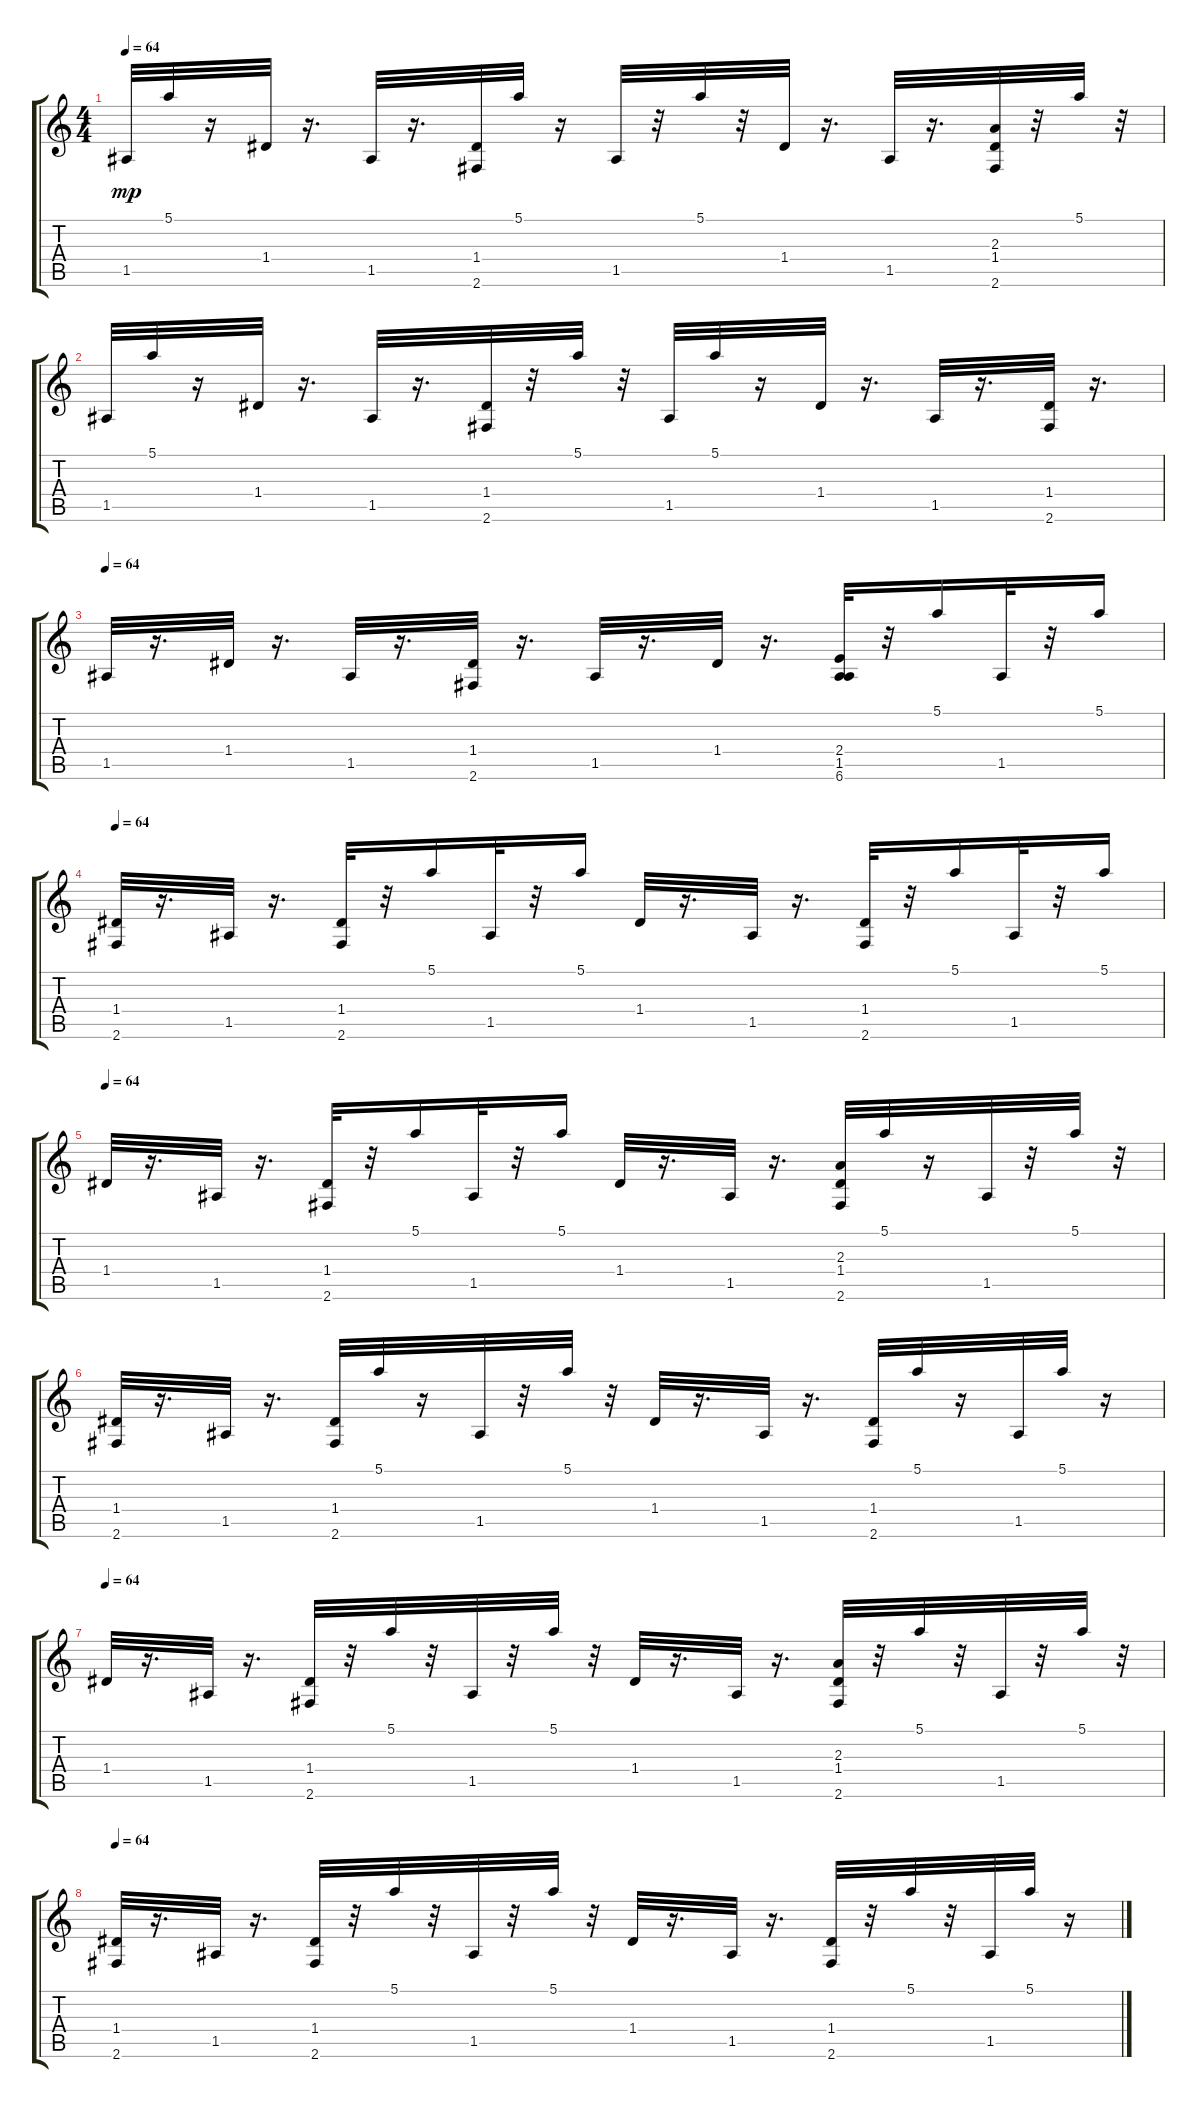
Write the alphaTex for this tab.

\track "" {instrument acousticguitarnylon}
\staff {score tabs}
\tuning (E4 B3 G3 D3 A2 E2) {hide}
\ts (4 4)
\tempo 64
\clef g2
\ks c
1.5.32{dy mp} 5.1.32 r.16 1.4.32 r.16{d} 1.5.32 r.16{d} (1.4 2.6).32 5.1.32 r.16 1.5.32 r.32 5.1.32 r.32 1.4.32 r.16{d} 1.5.32 r.16{d} (2.3 1.4 2.6).32 r.32 5.1.32 r.32 |
1.5.32 5.1.32 r.16 1.4.32 r.16{d} 1.5.32 r.16{d} (1.4 2.6).32 r.32 5.1.32 r.32 1.5.32 5.1.32 r.16 1.4.32 r.16{d} 1.5.32 r.16{d} (1.4 2.6).32 r.16{d} |
\tempo 64
1.5.32 r.16{d} 1.4.32 r.16{d} 1.5.32 r.16{d} (1.4 2.6).32 r.16{d} 1.5.32 r.16{d} 1.4.32 r.16{d} (2.4 1.5 6.6).32 r.32 5.1.16 1.5.32 r.32 5.1.16 |
\tempo 64
(1.4 2.6).32 r.16{d} 1.5.32 r.16{d} (1.4 2.6).32 r.32 5.1.16 1.5.32 r.32 5.1.16 1.4.32 r.16{d} 1.5.32 r.16{d} (1.4 2.6).32 r.32 5.1.16 1.5.32 r.32 5.1.16 |
\tempo 64
1.4.32 r.16{d} 1.5.32 r.16{d} (1.4 2.6).32 r.32 5.1.16 1.5.32 r.32 5.1.16 1.4.32 r.16{d} 1.5.32 r.16{d} (2.3 1.4 2.6).32 5.1.32 r.16 1.5.32 r.32 5.1.32 r.32 |
(1.4 2.6).32 r.16{d} 1.5.32 r.16{d} (1.4 2.6).32 5.1.32 r.16 1.5.32 r.32 5.1.32 r.32 1.4.32 r.16{d} 1.5.32 r.16{d} (1.4 2.6).32 5.1.32 r.16 1.5.32 5.1.32 r.16 |
\tempo 64
1.4.32 r.16{d} 1.5.32 r.16{d} (1.4 2.6).32 r.32 5.1.32 r.32 1.5.32 r.32 5.1.32 r.32 1.4.32 r.16{d} 1.5.32 r.16{d} (2.3 1.4 2.6).32 r.32 5.1.32 r.32 1.5.32 r.32 5.1.32 r.32 |
\tempo 64
(1.4 2.6).32 r.16{d} 1.5.32 r.16{d} (1.4 2.6).32 r.32 5.1.32 r.32 1.5.32 r.32 5.1.32 r.32 1.4.32 r.16{d} 1.5.32 r.16{d} (1.4 2.6).32 r.32 5.1.32 r.32 1.5.32 5.1.32 r.16
